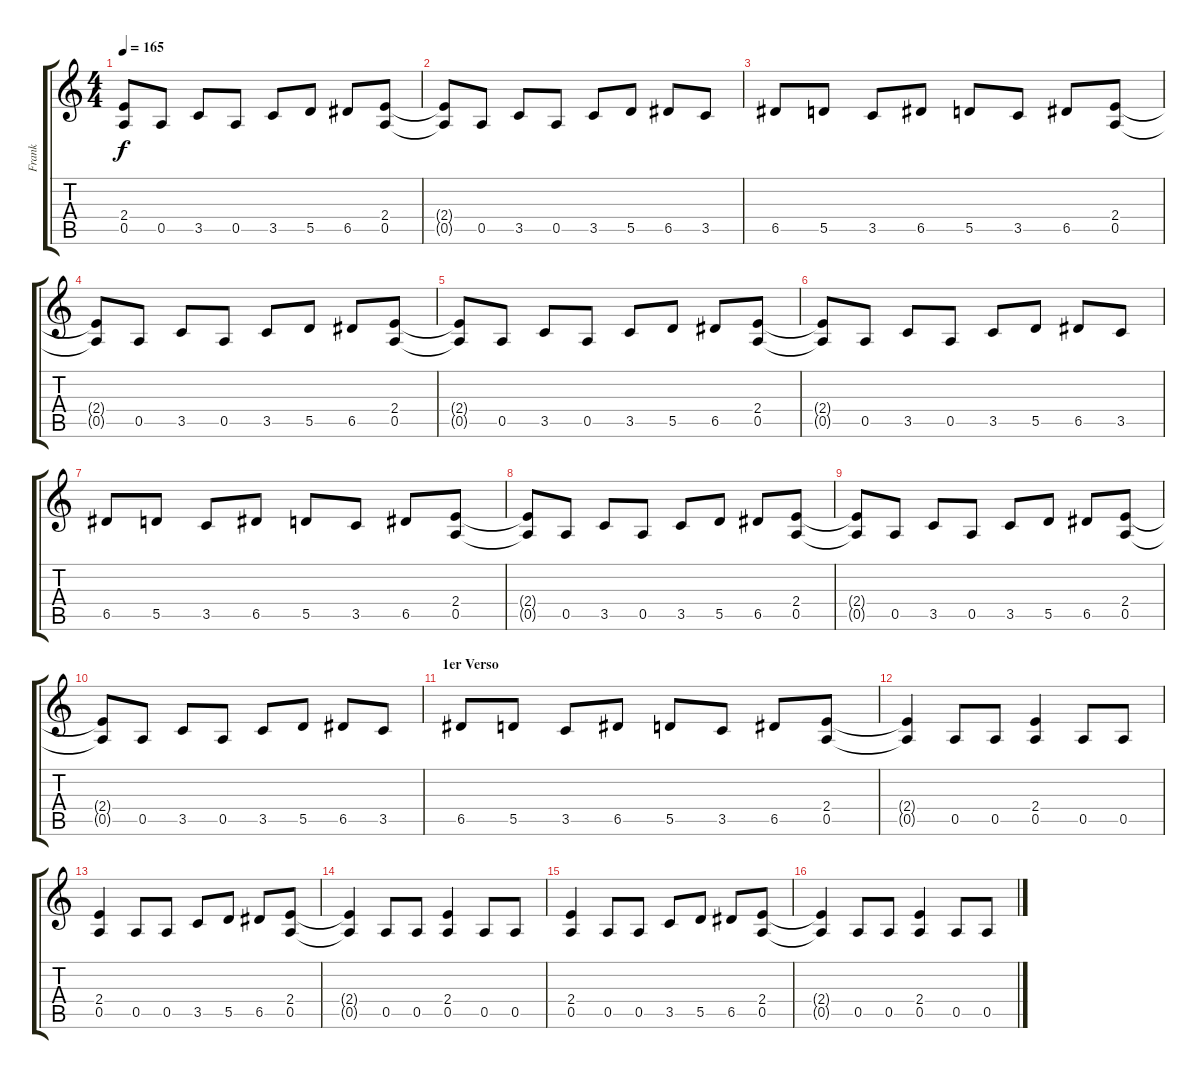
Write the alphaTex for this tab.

\track ("Frank" "Frank") {instrument overdrivenguitar}
\staff {score tabs}
\tuning (E4 B3 G3 D3 A2 E2) {hide}
\ts (4 4)
\tempo 165
\clef g2
\ks c
(2.4{t} 0.5{t}).8{dy f} 0.5.8 3.5.8 0.5.8 3.5.8 5.5.8 6.5.8 (2.4 0.5).8 |
(2.4{t} 0.5{t}).8 0.5.8 3.5.8 0.5.8 3.5.8 5.5.8 6.5.8 3.5.8 |
6.5.8 5.5.8 3.5.8 6.5.8 5.5.8 3.5.8 6.5.8 (2.4 0.5).8 |
(2.4{t} 0.5{t}).8 0.5.8 3.5.8 0.5.8 3.5.8 5.5.8 6.5.8 (2.4 0.5).8 |
(2.4{t} 0.5{t}).8 0.5.8 3.5.8 0.5.8 3.5.8 5.5.8 6.5.8 (2.4 0.5).8 |
(2.4{t} 0.5{t}).8 0.5.8 3.5.8 0.5.8 3.5.8 5.5.8 6.5.8 3.5.8 |
6.5.8 5.5.8 3.5.8 6.5.8 5.5.8 3.5.8 6.5.8 (2.4 0.5).8 |
(2.4{t} 0.5{t}).8 0.5.8 3.5.8 0.5.8 3.5.8 5.5.8 6.5.8 (2.4 0.5).8 |
(2.4{t} 0.5{t}).8 0.5.8 3.5.8 0.5.8 3.5.8 5.5.8 6.5.8 (2.4 0.5).8 |
(2.4{t} 0.5{t}).8 0.5.8 3.5.8 0.5.8 3.5.8 5.5.8 6.5.8 3.5.8 |
\section ("" "1er Verso")
6.5.8 5.5.8 3.5.8 6.5.8 5.5.8 3.5.8 6.5.8 (2.4 0.5).8 |
(2.4{t} 0.5{t}).4 0.5.8 0.5.8 (2.4 0.5).4 0.5.8 0.5.8 |
(2.4 0.5).4 0.5.8 0.5.8 3.5.8 5.5.8 6.5.8 (2.4 0.5).8 |
(2.4{t} 0.5{t}).4 0.5.8 0.5.8 (2.4 0.5).4 0.5.8 0.5.8 |
(2.4 0.5).4 0.5.8 0.5.8 3.5.8 5.5.8 6.5.8 (2.4 0.5).8 |
(2.4{t} 0.5{t}).4 0.5.8 0.5.8 (2.4 0.5).4 0.5.8 0.5.8
